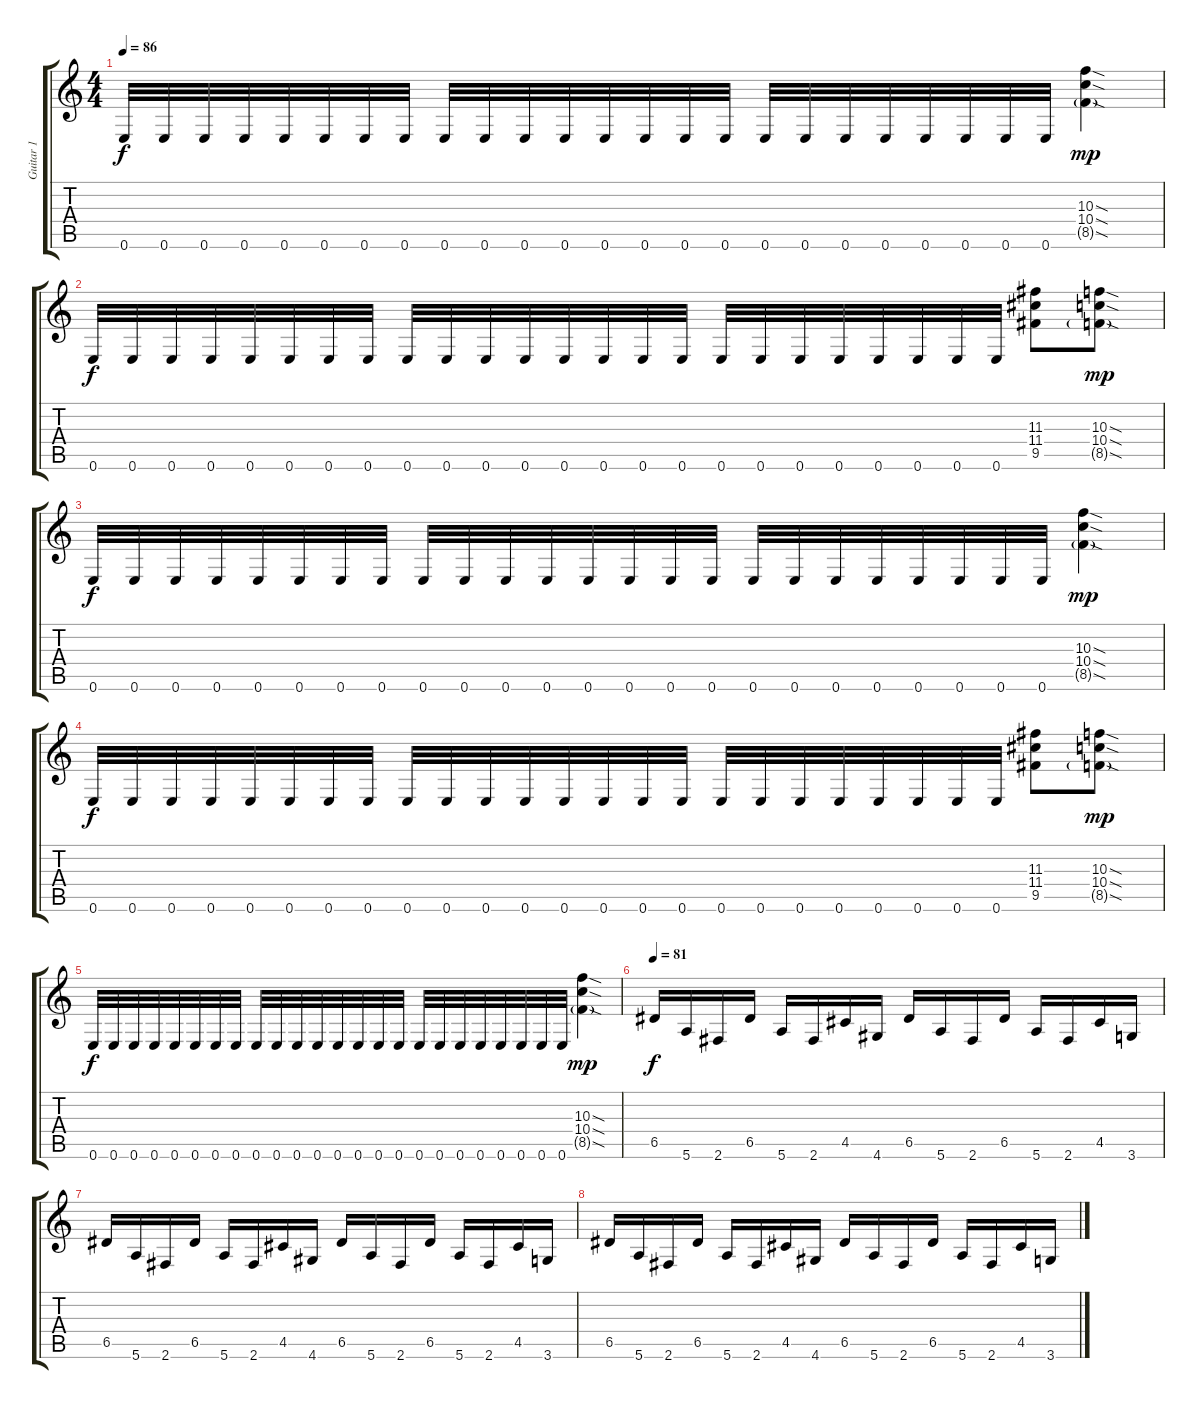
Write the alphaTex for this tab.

\track ("Guitar 1" "Guitar 1") {instrument distortionguitar}
\staff {score tabs}
\tuning (E4 B3 G3 D3 A2 E2) {hide}
\ts (4 4)
\tempo 86
\clef g2
\ks c
0.6.32{dy f} 0.6.32 0.6.32 0.6.32 0.6.32 0.6.32 0.6.32 0.6.32 0.6.32 0.6.32 0.6.32 0.6.32 0.6.32 0.6.32 0.6.32 0.6.32 0.6.32 0.6.32 0.6.32 0.6.32 0.6.32 0.6.32 0.6.32 0.6.32 (10.3{sod} 10.4{sod} 8.5{sod g}).4{dy mp} |
0.6.32{dy f} 0.6.32 0.6.32 0.6.32 0.6.32 0.6.32 0.6.32 0.6.32 0.6.32 0.6.32 0.6.32 0.6.32 0.6.32 0.6.32 0.6.32 0.6.32 0.6.32 0.6.32 0.6.32 0.6.32 0.6.32 0.6.32 0.6.32 0.6.32 (11.3 11.4 9.5).8 (10.3{sod} 10.4{sod} 8.5{sod g}).8{dy mp} |
0.6.32{dy f} 0.6.32 0.6.32 0.6.32 0.6.32 0.6.32 0.6.32 0.6.32 0.6.32 0.6.32 0.6.32 0.6.32 0.6.32 0.6.32 0.6.32 0.6.32 0.6.32 0.6.32 0.6.32 0.6.32 0.6.32 0.6.32 0.6.32 0.6.32 (10.3{sod} 10.4{sod} 8.5{sod g}).4{dy mp} |
0.6.32{dy f} 0.6.32 0.6.32 0.6.32 0.6.32 0.6.32 0.6.32 0.6.32 0.6.32 0.6.32 0.6.32 0.6.32 0.6.32 0.6.32 0.6.32 0.6.32 0.6.32 0.6.32 0.6.32 0.6.32 0.6.32 0.6.32 0.6.32 0.6.32 (11.3 11.4 9.5).8 (10.3{sod} 10.4{sod} 8.5{sod g}).8{dy mp} |
0.6.32{dy f} 0.6.32 0.6.32 0.6.32 0.6.32 0.6.32 0.6.32 0.6.32 0.6.32 0.6.32 0.6.32 0.6.32 0.6.32 0.6.32 0.6.32 0.6.32 0.6.32 0.6.32 0.6.32 0.6.32 0.6.32 0.6.32 0.6.32 0.6.32 (10.3{sod} 10.4{sod} 8.5{sod g}).4{dy mp} |
\tempo 81
6.5.16{dy f} 5.6.16 2.6.16 6.5.16 5.6.16 2.6.16 4.5.16 4.6.16 6.5.16 5.6.16 2.6.16 6.5.16 5.6.16 2.6.16 4.5.16 3.6.16 |
6.5.16 5.6.16 2.6.16 6.5.16 5.6.16 2.6.16 4.5.16 4.6.16 6.5.16 5.6.16 2.6.16 6.5.16 5.6.16 2.6.16 4.5.16 3.6.16 |
6.5.16 5.6.16 2.6.16 6.5.16 5.6.16 2.6.16 4.5.16 4.6.16 6.5.16 5.6.16 2.6.16 6.5.16 5.6.16 2.6.16 4.5.16 3.6.16
